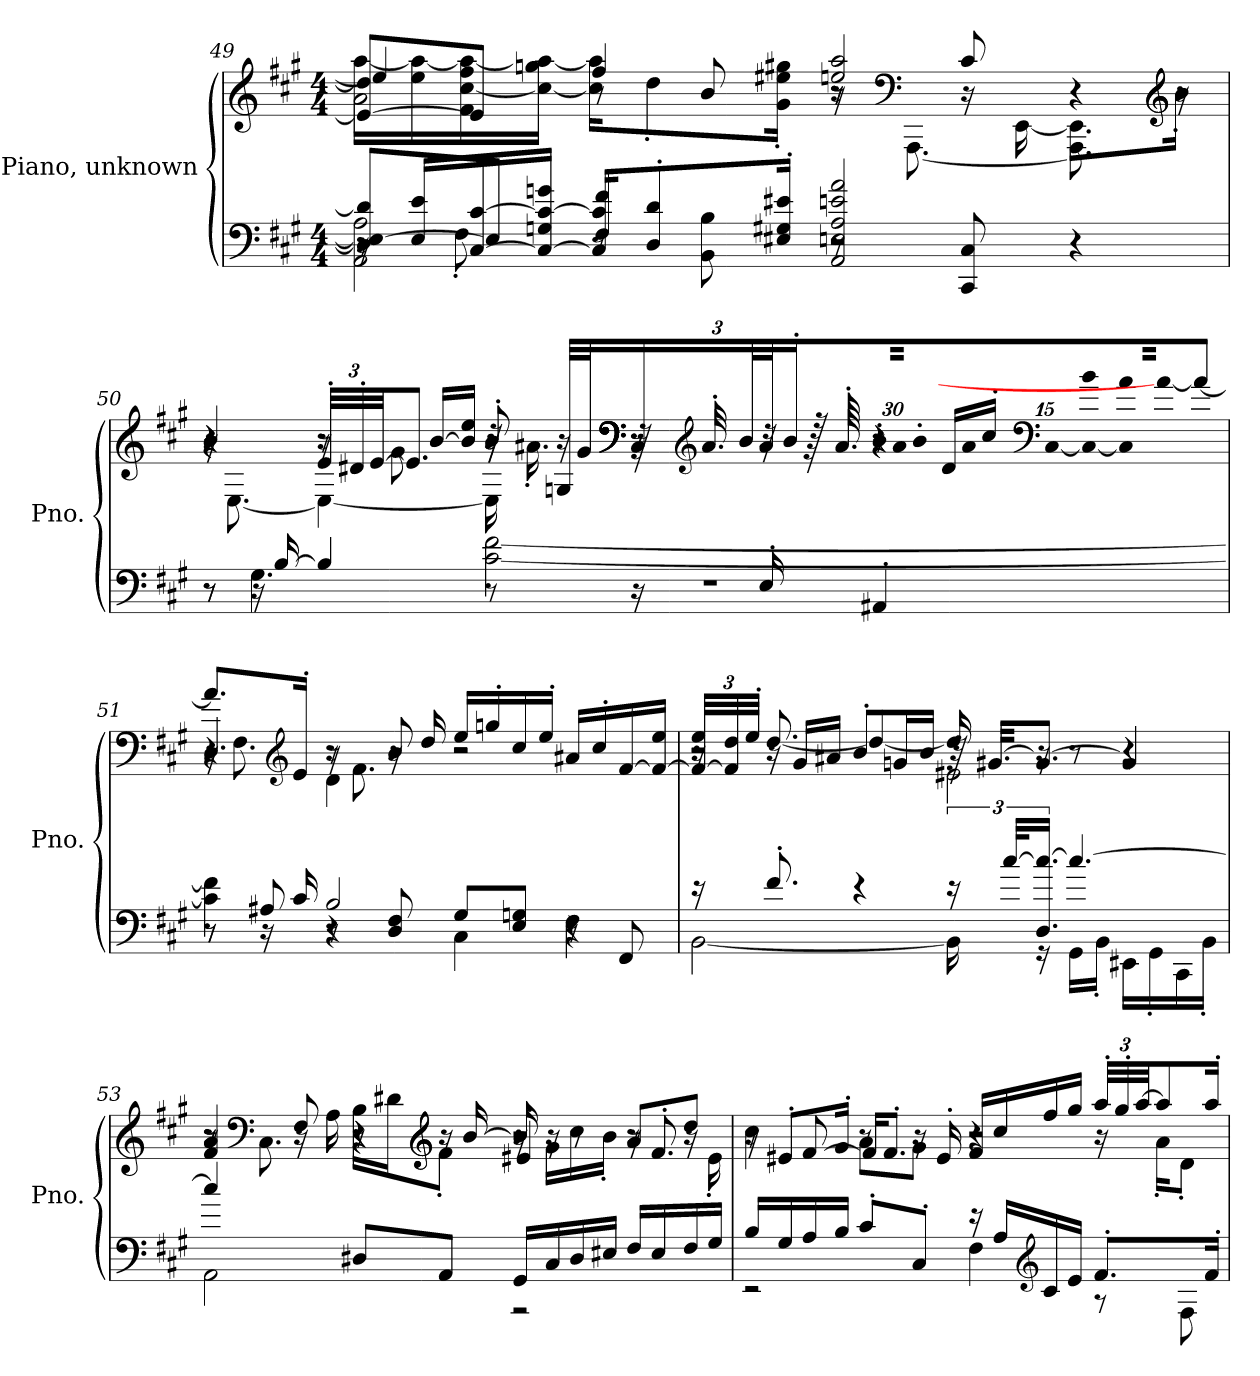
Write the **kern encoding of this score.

**kern	**kern
*part1	*part1
*staff2	*staff1
*I"Piano, unknown	*
*I'Pno.	*
!!LO:LB:g=z
*clefF4	*clefG2
*k[f#c#g#]	*k[f#c#g#]
*M4/4	*M4/4
=49	=49
*^	*^
*	*^	*	*^
*	*	*^	*	*	*^
16r	8r	8D/] 8E/_ 8d/]L	2AA\ 2A\	8e/_ 8dd/]L	[16aa\LL	4ee/]	2a\
16E/ 16e/LL	.	.	.	.	16ee\ 16aa\_	.	.
[16C#/ [16c#/	8F#'\	8E/J]	.	8e/J]	16f#\ [16cc#\ 16ff#\ 16aa\_	.	.
16C#/_ 16Gn/ 16c#/_ 16gn/JJ	.	.	.	.	16cc#\_ 16ggn\ 16aa\_JJ	.	.
16C#/] 16c#/]KL	8r	4F#/ 4f#/	.	4ff#/	16cc#\] 16aa\]KL	8r	.
8D/' 8d/'	.	.	.	.	8dd'\	.	.
.	8BB\ 8B\	.	.	.	.	8b/	.
16E#X/' 16G#X/' 16e#X/'Jk	.	.	.	.	16g#\' 16ee#X\' 16gg#X\'Jk	.	.
8r	2r	2AA/ 2En/ 2A/ 2en/ 2a/	2r	2een/ 2aa/	8r	8r	16r
*	*	*	*	*clefF4	*	*	*
.	.	.	.	.	.	.	[8.AAA\
8CC#/ 8C#/	.	.	.	.	16r	8c#/	.
.	.	.	.	.	[16EE\	.	.
4r	.	.	.	.	8.EE\L]	4r	8.AAA\]
*	*	*	*	*clefG2	*	*	*
.	.	.	.	.	16b'\Jk	.	16r
*	*	*v	*v	*	*	*	*
!!LO:PB:g=z	!!	!!	!!
=50	=50	=50	=50	=50	=50	=50
1r	8r	8r	4b/	4r	4r	16r
.	.	.	.	.	.	[8.E\
.	4.G#\	16r	.	.	.	.
.	.	[16B/	.	.	.	.
*	*	*	*Xbrackettup	*	*	*
.	.	4B/]	48e'/LLL	16r	8r	4E\_
.	.	.	48d#X'/	.	.	.
.	.	.	[48e/JJ	.	.	.
.	.	.	8.e/J]	8.g#\	.	.
.	.	.	.	.	[16b/LL	.
.	.	.	.	.	16b/] 16ee/JJ	.
.	[2c#\ [2f#\	8r	16r	32r	8b'/	16E\]
.	.	.	.	16.a#X'\	.	.
.	.	.	32Gn/LLL	.	.	16r
.	.	.	32g#/J	.	.	.
*	*	*	*clefF4	*	*	*
.	.	16r	24C#/	8r	64r	8r
*	*	*	*clefG2	*	*	*
.	.	.	.	.	32.a#'/	.
.	.	.	48b/L	.	.	.
.	.	16E'/	48a#/J	.	32r	.
.	.	.	24b'/	.	.	.
.	.	.	.	.	128r	.
.	.	.	.	.	64.a#'/	.
!	!	!	!LO:N:vis=64	!	!	!
.	.	4AA#X'/	960%17b'/LL	4r	8r	4r
!	!	!	!LO:N:vis=64	!	!	!
.	.	.	960%17a#/	.	.	.
.	.	.	1920ryy	.	.	.
!	!	!	!LO:N:vis=64	!	!	!
.	.	.	960%17b'/	.	.	.
!	!	!	!LO:N:vis=256	!	!	!
.	.	.	1920%17a#/L	.	.	.
*	*	*	*clefF4	*	*	*
!	!	!	!LO:N:vis=256	!	!	!
.	.	.	[1920%17C#/J	.	.	.
!	!	!	!LO:N:vis=64	!	!	!
.	.	.	960%17C#/_ 960%17b/	.	.	.
!	!	!	!LO:N:vis=64	!	!	!
.	.	.	960%17C#/] [960%17a#/	.	.	.
.	.	.	1920ryy	.	.	.
!	!	!	!LO:N:vis=64	!	!	!
.	.	.	960%17a#/JJJ_	.	.	.
.	.	.	8a#/J_	.	16FF#/LL	.
.	.	.	.	.	16E'/JJ	.
!!LO:LB:g=z	!!	!!	!!
=51	=51	=51	=51	=51	=51	=51
8r	4c#\] 4f#\]	8r	8.a#/L]	4r	4.D/	16r
.	.	.	.	.	.	8.F#\
8A#X/	.	16r	.	.	.	.
*	*	*	*clefG2	*	*	*
.	.	16c#/	16e'/Jk	.	.	.
2B/	4r	8r	8r	16r	.	4d\
.	.	.	.	8.f#\	.	.
.	.	8D/ 8F#/	16r	.	8b/	.
.	.	.	16dd/	.	.	.
.	4C#\	8G#/L	16ee/LL	2r	2r	2r
.	.	.	16ggn'/	.	.	.
.	.	8E/ 8Gn/J	16cc#/	.	.	.
.	.	.	16ee'/JJ	.	.	.
4r	4F#\	8r	16a#X/LL	.	.	.
.	.	.	16cc#'/	.	.	.
.	.	8FF#/	[16f#/	.	.	.
.	.	.	16f#/_ 16ee/JJ	.	.	.
*	*v	*v	*	*	*	*
*	*	*	*	*v	*v
!!LO:LB:g=z
=52	=52	=52	=52	=52
16r	[2BB\	48f#/_ 48ee/LLL	16r	2r
.	.	48f#/] 48dd/	.	.
.	.	48ee'/JJJ	.	.
8.f#'/	.	16r	[8.dd/	.
.	.	16g#/LL	.	.
.	.	16a#X/JJ	.	.
4r	.	8b'/L	4dd/_	.
.	.	16gn/L	.	.
.	.	16b/JJ	.	.
24r	16BB\]	64r	16dd/]	2e#X\
.	.	[32.g#X/KKL	.	.
[48cc#/KLL	.	.	.	.
24.D/ 24.cc#/_JJ	16r	8.g#/J_	16r	.
4.cc#/_	16GG#\LL	.	8r	.
.	16BB'\JJ	.	.	.
.	16EE#X\LL	4g#/]	4r	.
.	16GG#'\	.	.	.
.	16CC#\	.	.	.
.	16BB'\JJ	.	.	.
!!LO:LB:g=z
=53	=53	=53	=53	=53
*	*	*	*	*^
4cc#/]	2AA\	4f#/ 4a/	8r	8r	16r
*	*	*clefF4	*	*	*
.	.	.	.	.	8.C#\
.	.	.	16r	8F#/	.
.	.	.	16A\	.	.
8D#X/L	.	8r	16B\LL	4r	4r
.	.	.	16d#X\J	.	.
*	*	*clefG2	*	*	*
8AA/J	.	16r	8f#'\J	.	.
.	.	[16b/	.	.	.
16GG#/LL	2r	16b/]	16r	4e#X'/	2r
16C#/	.	16r	16g#\LL	.	.
16D#/	.	8r	16cc#\	.	.
16E#X/JJ	.	.	16b'\JJ	.	.
16F#/LL	.	8a/L	8r	16r	.
16E#/	.	.	.	8.f#'/	.
16F#/	.	8dd/J	16r	.	.
16G#/JJ	.	.	16e#'\	.	.
*	*	*	*	*v	*v
!!LO:LB:g=z
=54	=54	=54	=54	=54
16B/LL	2r	16r	4cc#\	8r
16G#/	.	8e#X'/L	.	.
16A/	.	.	.	[8f#/
16B/JJ	.	16g#'/Jk	.	.
8c#'/L	.	8r	8a\L	16f#/KL]
.	.	.	.	8.f#'/J
8C#'/J	.	16r	8g#\J	.
.	.	16e#'/	.	.
16r	4F#\	16f#/LL	4r	2r
16A/LL	.	16cc#/	.	.
*clefG2	*	*	*	*
16c#/	.	16ff#/	.	.
16e/JJ	.	16gg#/JJ	.	.
8.f#'/L	8r	48aa'/LLL	16r	.
.	.	48gg#'/	.	.
.	.	[48aa/JJ	.	.
.	.	8aa/]	16a'\KL	.
.	8F#\	.	8d'\J	.
16f#'/Jk	.	16aa'/Jk	.	.
*v	*v	*	*	*
*	*v	*v	*v
=	=
*-	*-
